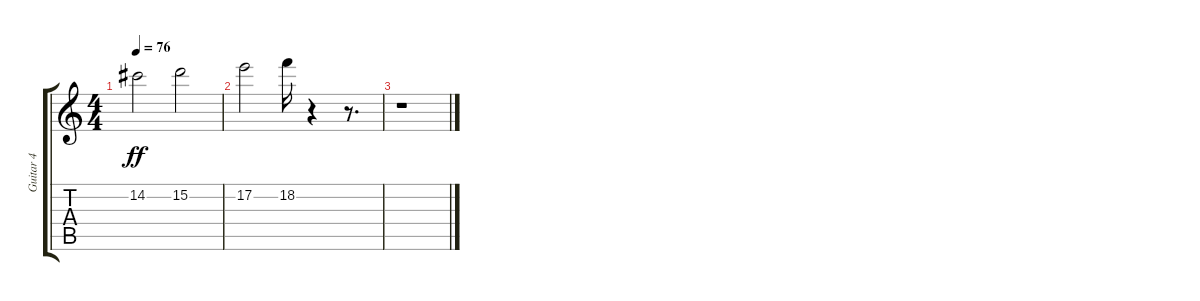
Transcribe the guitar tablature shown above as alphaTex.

\track ("Guitar 4" "Guitar 4") {instrument distortionguitar}
\staff {score tabs}
\tuning (E4 B3 G3 D3 A2 E2) {hide}
\ts (4 4)
\tempo 76
\clef g2
\ks c
14.2.2{dy ff} 15.2.2 |
17.2.2 18.2.16 r.4 r.8{d} |
r.1
